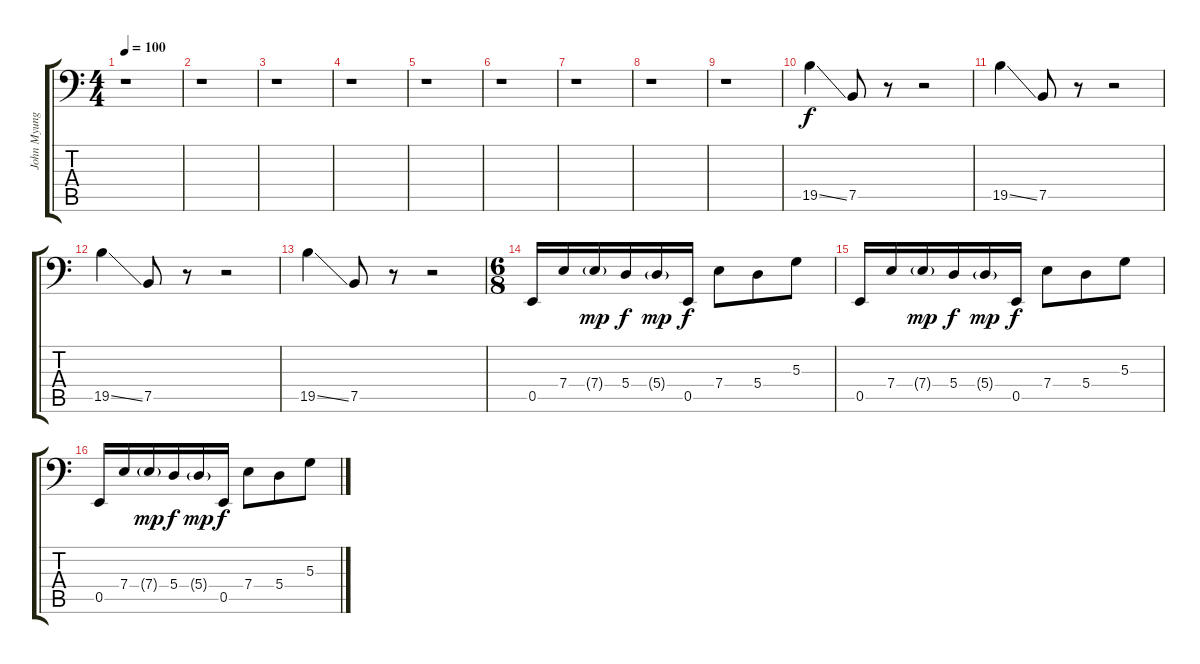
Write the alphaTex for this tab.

\track ("John Myung - 6 Strings Bass" "John Myung") {instrument electricbassfinger}
\staff {score tabs}
\tuning (C3 G2 D2 A1 E1 B0) {hide}
\ts (4 4)
\tempo 100
\clef f4
\ks c
r.1{dy f instrument electricbassfinger} |
r.1 |
r.1 |
r.1 |
r.1 |
r.1 |
r.1 |
r.1 |
r.1 |
19.5{ss}.4 7.5.8 r.8 r.2 |
19.5{ss}.4 7.5.8 r.8 r.2 |
19.5{ss}.4 7.5.8 r.8 r.2 |
19.5{ss}.4 7.5.8 r.8 r.2 |
\ts (6 8)
0.5.16 7.4.16 7.4{g}.16{dy mp} 5.4.16{dy f} 5.4{g}.16{dy mp} 0.5.16{dy f} 7.4.8 5.4.8 5.3.8 |
0.5.16 7.4.16 7.4{g}.16{dy mp} 5.4.16{dy f} 5.4{g}.16{dy mp} 0.5.16{dy f} 7.4.8 5.4.8 5.3.8 |
0.5.16 7.4.16 7.4{g}.16{dy mp} 5.4.16{dy f} 5.4{g}.16{dy mp} 0.5.16{dy f} 7.4.8 5.4.8 5.3.8
